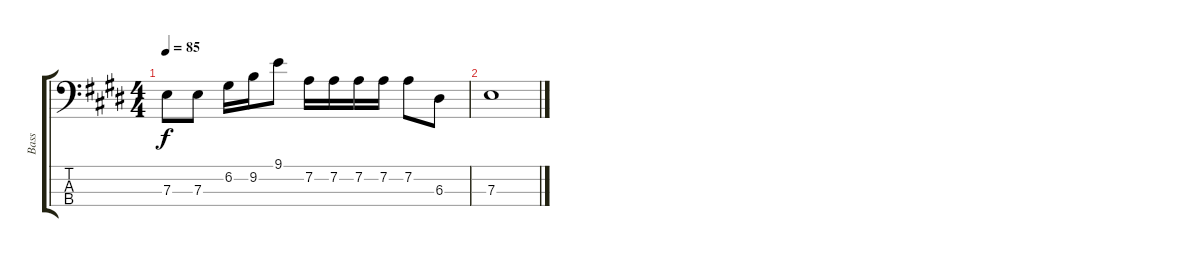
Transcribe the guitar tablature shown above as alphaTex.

\track ("Bass" "Bass") {instrument electricbasspick}
\staff {score tabs}
\tuning (G2 D2 A1 E1) {hide}
\ts (4 4)
\tempo 85
\clef f4
\ks e
7.3.8{dy f} 7.3.8 6.2.16 9.2.16 9.1.8 7.2.16 7.2.16 7.2.16 7.2.16 7.2.8 6.3.8 |
7.3.1
